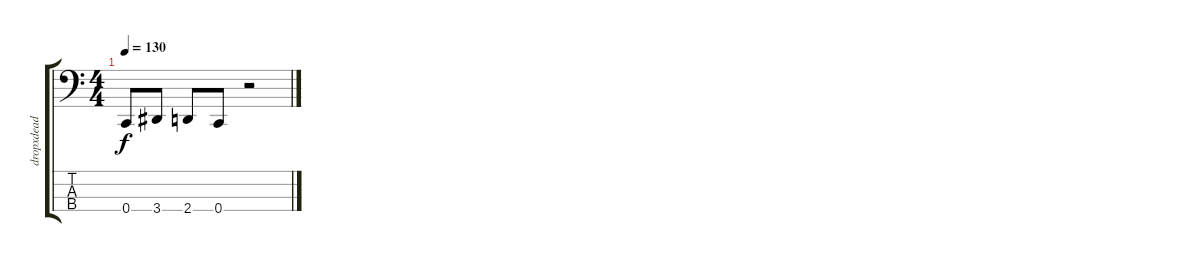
\track ("dropxdead" "dropxdead") {instrument electricbassfinger}
\staff {score tabs}
\tuning (F2 C2 G2 C1) {hide}
\ts (4 4)
\tempo 130
\clef f4
\ks c
0.4.8{dy f} 3.4.8 2.4.8 0.4.8 r.2
